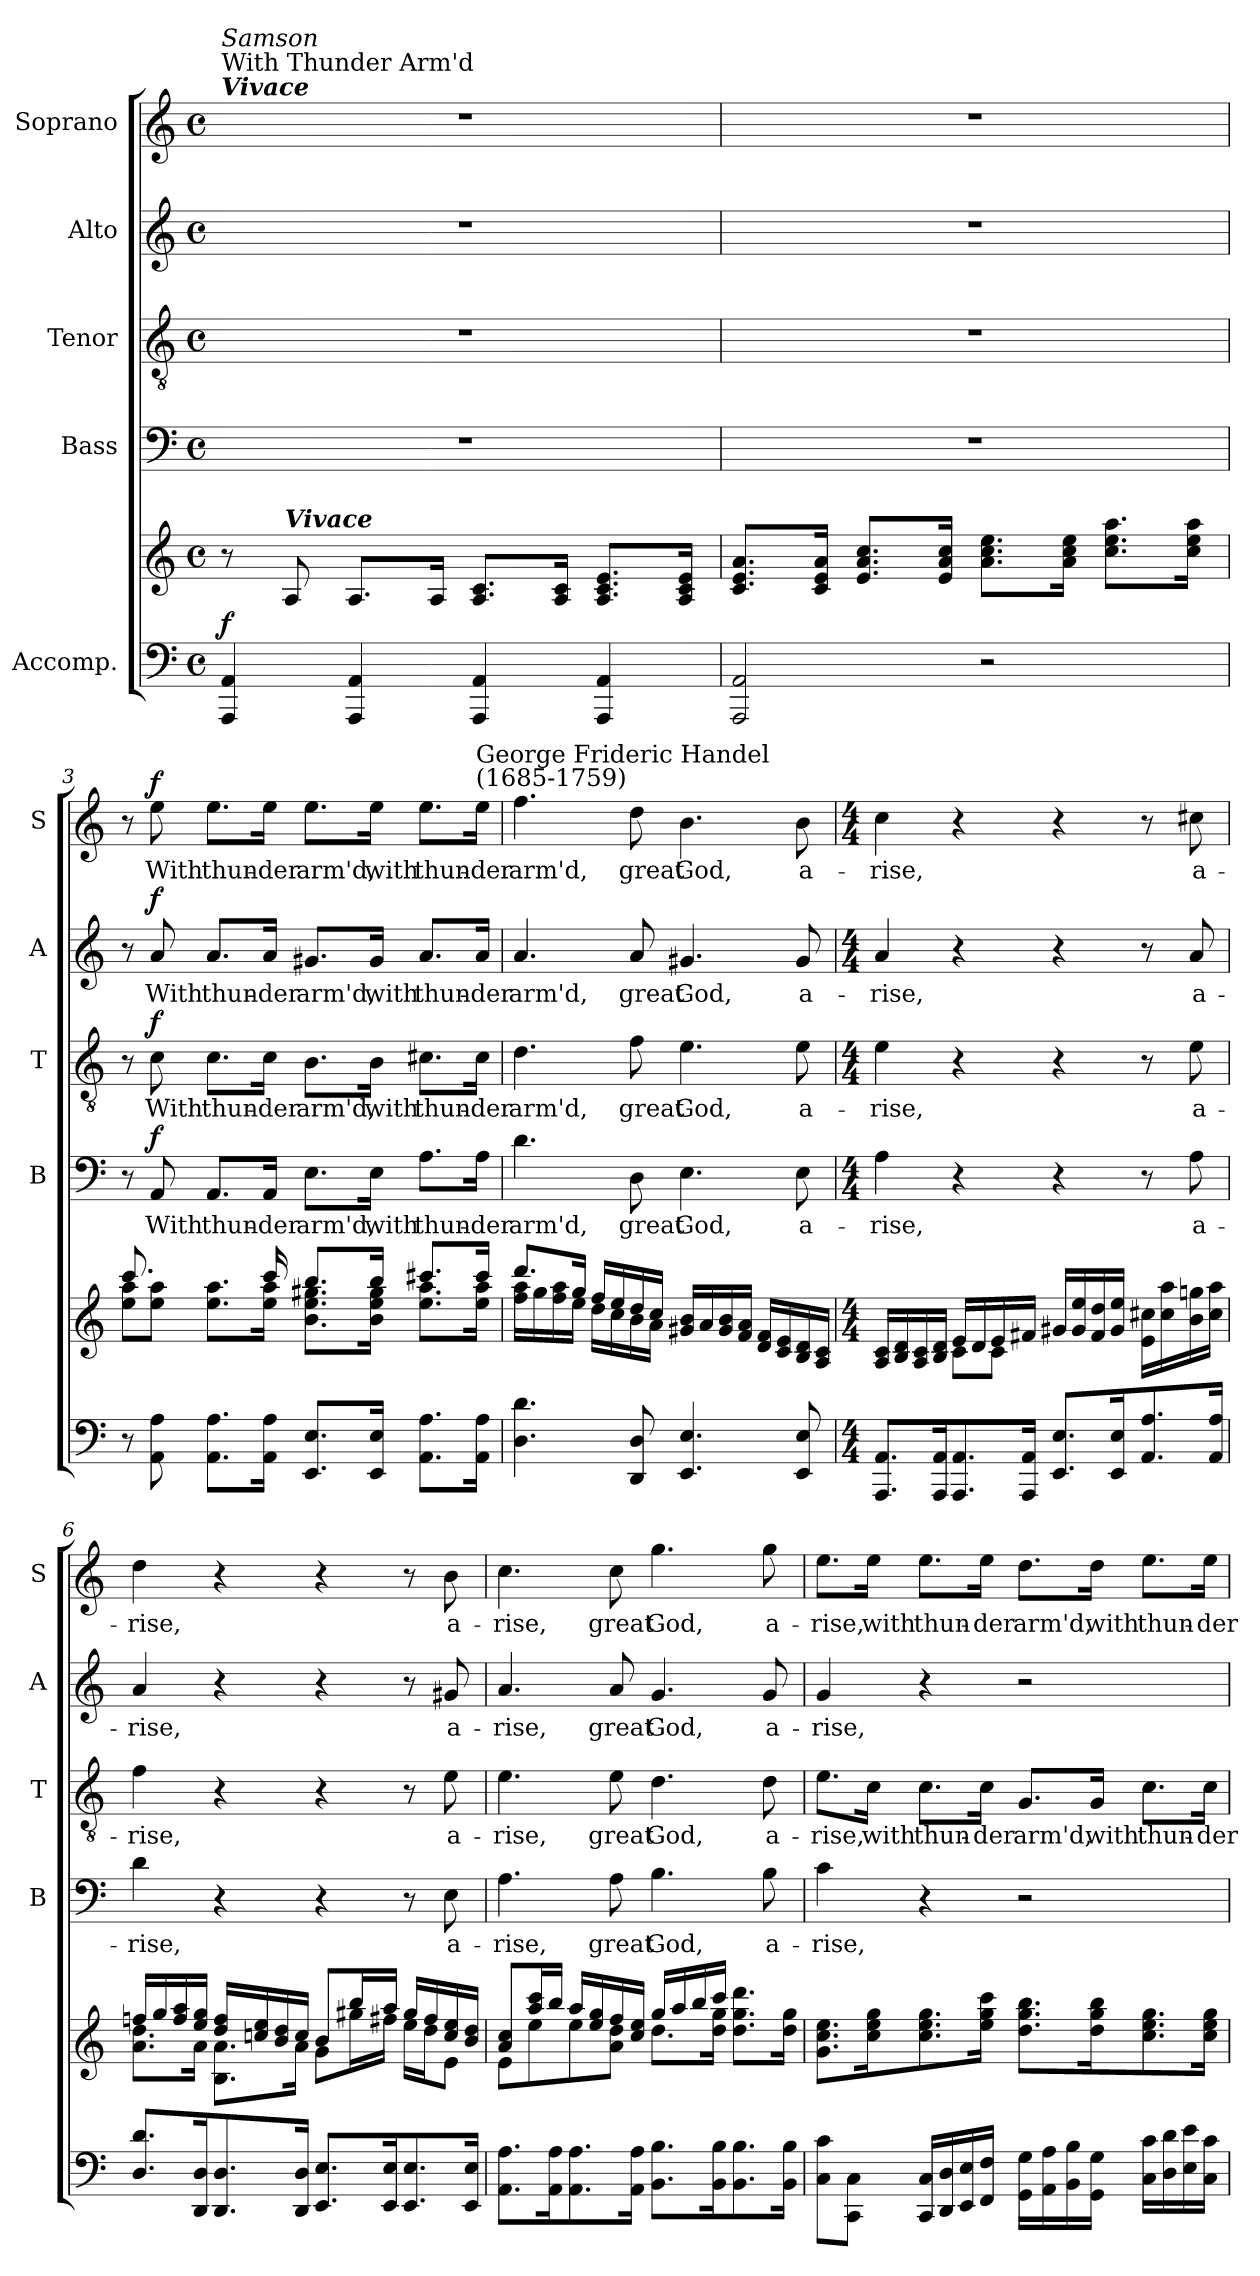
**kern	**kern	**dynam	**kern	**text	**dynam	**kern	**text	**dynam	**kern	**text	**dynam	**kern	**text	**dynam
*part5	*part5	*part5	*part4	*part4	*part4	*part3	*part3	*part3	*part2	*part2	*part2	*part1	*part1	*part1
*staff6	*staff5	*staff5/6	*staff4	*staff4	*staff4	*staff3	*staff3	*staff3	*staff2	*staff2	*staff2	*staff1	*staff1	*staff1
*I"Accomp.	*	*	*I"Bass	*	*	*I"Tenor	*	*	*I"Alto	*	*	*I"Soprano	*	*
*	*	*	*I'B	*	*	*I'T	*	*	*I'A	*	*	*I'S	*	*
*clefF4	*clefG2	*	*clefF4	*	*	*clefGv2	*	*	*clefG2	*	*	*clefG2	*	*
*k[]	*k[]	*	*k[]	*	*	*k[]	*	*	*k[]	*	*	*k[]	*	*
*C:	*C:	*	*C:	*	*	*C:	*	*	*C:	*	*	*C:	*	*
*M4/4	*M4/4	*	*M4/4	*	*	*M4/4	*	*	*M4/4	*	*	*M4/4	*	*
*met(c)	*met(c)	*	*met(c)	*	*	*met(c)	*	*	*met(c)	*	*	*met(c)	*	*
=1	=1	=1	=1	=1	=1	=1	=1	=1	=1	=1	=1	=1	=1	=1
*	*^	*	*	*	*	*	*	*	*	*	*	*	*	*
!	!	!	!	!	!	!	!	!	!	!	!	!	!LO:TX:a:Bi:t=Vivace	!	!
!	!	!	!	!	!	!	!	!	!	!	!	!	!LO:TX:a:t=With Thunder Arm'd	!	!
!	!	!	!	!	!	!	!	!	!	!	!	!	!LO:TX:a:i:t=Samson	!	!
!	!	!	!LO:DY:a=2	!	!	!	!	!	!	!	!	!	!	!	!
4AAA/ 4AA/	8r	2ryy	f	1r	.	.	1r	.	.	1r	.	.	1r	.	.
!	!LO:TX:a:Bi:t=Vivace	!	!	!	!	!	!	!	!	!	!	!	!	!	!
.	8A/	.	.	.	.	.	.	.	.	.	.	.	.	.	.
4AAA/ 4AA/	8.A/L	.	.	.	.	.	.	.	.	.	.	.	.	.	.
.	16A/Jk	.	.	.	.	.	.	.	.	.	.	.	.	.	.
4AAA/ 4AA/	8.A/ 8.c/L	2ryy	.	.	.	.	.	.	.	.	.	.	.	.	.
.	16A/ 16c/Jk	.	.	.	.	.	.	.	.	.	.	.	.	.	.
4AAA/ 4AA/	8.A/ 8.c/ 8.e/L	.	.	.	.	.	.	.	.	.	.	.	.	.	.
.	16A/ 16c/ 16e/Jk	.	.	.	.	.	.	.	.	.	.	.	.	.	.
=2	=2	=2	=2	=2	=2	=2	=2	=2	=2	=2	=2	=2	=2	=2	=2
2AAA/ 2AA/	8.c/ 8.e/ 8.a/L	2ryy	.	1r	.	.	1r	.	.	1r	.	.	1r	.	.
.	16c/ 16e/ 16a/Jk	.	.	.	.	.	.	.	.	.	.	.	.	.	.
.	8.e/ 8.a/ 8.cc/L	.	.	.	.	.	.	.	.	.	.	.	.	.	.
.	16e/ 16a/ 16cc/Jk	.	.	.	.	.	.	.	.	.	.	.	.	.	.
2r	8.a\ 8.cc\ 8.ee\L	2ryy	.	.	.	.	.	.	.	.	.	.	.	.	.
.	16a\ 16cc\ 16ee\Jk	.	.	.	.	.	.	.	.	.	.	.	.	.	.
.	8.cc\ 8.ee\ 8.aa\L	.	.	.	.	.	.	.	.	.	.	.	.	.	.
.	16cc\ 16ee\ 16aa\Jk	.	.	.	.	.	.	.	.	.	.	.	.	.	.
=3	=3	=3	=3	=3	=3	=3	=3	=3	=3	=3	=3	=3	=3	=3	=3
8r	8.ccc/	8ee\ 8aa\L	.	8r	.	.	8r	.	.	8r	.	.	8r	.	.
!	!	!	!	!	!LO:LY:b	!LO:DY:b	!	!LO:LY:b	!LO:DY:b	!	!LO:LY:b	!LO:DY:b	!	!LO:LY:b	!LO:DY:b
8AA\ 8A\	.	8ee\ 8aa\J	.	8AA/	With	f	8c\	With	f	8a/	With	f	8ee\	With	f
.	16ryy	.	.	.	.	.	.	.	.	.	.	.	.	.	.
!	!	!	!	!	!LO:LY:b	!	!	!LO:LY:b	!	!	!LO:LY:b	!	!	!LO:LY:b	!
8.AA\ 8.A\L	8.ryy	8.ee\ 8.aa\L	.	8.AA/L	thun-	.	8.c\L	thun-	.	8.a/L	thun-	.	8.ee\L	thun-	.
!	!	!	!	!	!LO:LY:b	!	!	!LO:LY:b	!	!	!LO:LY:b	!	!	!LO:LY:b	!
16AA\ 16A\Jk	16ccc/	16ee\ 16aa\Jk	.	16AA/Jk	-der	.	16c\Jk	-der	.	16a/Jk	-der	.	16ee\Jk	-der	.
!	!	!	!	!	!LO:LY:b	!	!	!LO:LY:b	!	!	!LO:LY:b	!	!	!LO:LY:b	!
8.EE/ 8.E/L	8.bb/L	8.b\ 8.ee\ 8.gg#X\L	.	8.E\L	arm'd,	.	8.B\L	arm'd,	.	8.g#X/L	arm'd,	.	8.ee\L	arm'd,	.
!	!	!	!	!	!LO:LY:b	!	!	!LO:LY:b	!	!	!LO:LY:b	!	!	!LO:LY:b	!
16EE/ 16E/Jk	16bb/Jk	16b\ 16ee\ 16gg#\Jk	.	16E\Jk	with	.	16B\Jk	with	.	16g#/Jk	with	.	16ee\Jk	with	.
!	!	!	!	!	!LO:LY:b	!	!	!LO:LY:b	!	!	!LO:LY:b	!	!	!LO:LY:b	!
8.AA\ 8.A\L	8.ccc#X/L	8.ee\ 8.aa\L	.	8.A\L	thun-	.	8.c#X\L	thun-	.	8.a/L	thun-	.	8.ee\L	thun-	.
!	!	!	!	!	!	!	!	!	!	!	!	!	!LO:TX:a:t=George Frideric Handel\n(1685-1759)	!	!
!	!	!	!	!	!LO:LY:b	!	!	!LO:LY:b	!	!	!LO:LY:b	!	!	!LO:LY:b	!
16AA\ 16A\Jk	16ccc#/Jk	16ee\ 16aa\Jk	.	16A\Jk	-der	.	16c#\Jk	-der	.	16a/Jk	-der	.	16ee\Jk	-der	.
=4	=4	=4	=4	=4	=4	=4	=4	=4	=4	=4	=4	=4	=4	=4	=4
!	!	!	!	!	!LO:LY:b	!	!	!LO:LY:b	!	!	!LO:LY:b	!	!	!LO:LY:b	!
4.D\ 4.d\	8.ddd/L	16ff\ 16aa\LL	.	4.d\	arm'd,	.	4.d\	arm'd,	.	4.a/	arm'd,	.	4.ff\	arm'd,	.
.	.	16gg\	.	.	.	.	.	.	.	.	.	.	.	.	.
.	.	16ff\ 16aa\	.	.	.	.	.	.	.	.	.	.	.	.	.
.	16gg/Jk	16ee\JJ	.	.	.	.	.	.	.	.	.	.	.	.	.
.	16ff/LL	16dd\LL	.	.	.	.	.	.	.	.	.	.	.	.	.
.	16ee/	16cc\	.	.	.	.	.	.	.	.	.	.	.	.	.
!	!	!	!	!	!LO:LY:b	!	!	!LO:LY:b	!	!	!LO:LY:b	!	!	!LO:LY:b	!
8DD/ 8D/	16dd/	16b\	.	8D\	great	.	8f\	great	.	8a/	great	.	8dd\	great	.
.	16cc/JJ	16a\JJ	.	.	.	.	.	.	.	.	.	.	.	.	.
!	!	!	!	!	!LO:LY:b	!	!	!LO:LY:b	!	!	!LO:LY:b	!	!	!LO:LY:b	!
4.EE/ 4.E/	16g#X/ 16b/LL	2ryy	.	4.E\	God,	.	4.e\	God,	.	4.g#X/	God,	.	4.b\	God,	.
.	16a/	.	.	.	.	.	.	.	.	.	.	.	.	.	.
.	16g#/ 16b/	.	.	.	.	.	.	.	.	.	.	.	.	.	.
.	16f/ 16a/JJ	.	.	.	.	.	.	.	.	.	.	.	.	.	.
.	16d/ 16f/LL	.	.	.	.	.	.	.	.	.	.	.	.	.	.
.	16c/ 16e/	.	.	.	.	.	.	.	.	.	.	.	.	.	.
!	!	!	!	!	!LO:LY:b	!	!	!LO:LY:b	!	!	!LO:LY:b	!	!	!LO:LY:b	!
8EE/ 8E/	16B/ 16d/	.	.	8E\	a-	.	8e\	a-	.	8g#/	a-	.	8b\	a-	.
.	16A/ 16c/JJ	.	.	.	.	.	.	.	.	.	.	.	.	.	.
!!LO:LB:g=z
=5	=5	=5	=5	=5	=5	=5	=5	=5	=5	=5	=5	=5	=5	=5	=5
*M4/4	*M4/4	*	*	*M4/4	*	*	*M4/4	*	*	*M4/4	*	*	*M4/4	*	*
!	!	!	!	!	!LO:LY:b	!	!	!LO:LY:b	!	!	!LO:LY:b	!	!	!LO:LY:b	!
8.AAA/ 8.AA/L	16A/ 16c/LL	4ryy	.	4A\	-rise,	.	4e\	-rise,	.	4a/	-rise,	.	4cc\	-rise,	.
.	16B/ 16d/	.	.	.	.	.	.	.	.	.	.	.	.	.	.
.	16A/ 16c/	.	.	.	.	.	.	.	.	.	.	.	.	.	.
16AAA/ 16AA/k	16B/ 16d/JJ	.	.	.	.	.	.	.	.	.	.	.	.	.	.
8.AAA/ 8.AA/	16e/LL	8c\L	.	4r	.	.	4r	.	.	4r	.	.	4r	.	.
.	16d/	.	.	.	.	.	.	.	.	.	.	.	.	.	.
.	16e/	8c\J	.	.	.	.	.	.	.	.	.	.	.	.	.
16AAA/ 16AA/Jk	16f#X/JJ	.	.	.	.	.	.	.	.	.	.	.	.	.	.
8.EE/ 8.E/L	16g#X/LL	4ryy	.	4r	.	.	4r	.	.	4r	.	.	4r	.	.
.	16g#/ 16ee/	.	.	.	.	.	.	.	.	.	.	.	.	.	.
.	16f#/ 16dd/	.	.	.	.	.	.	.	.	.	.	.	.	.	.
16EE/ 16E/k	16g#/ 16ee/JJ	.	.	.	.	.	.	.	.	.	.	.	.	.	.
8.AA/ 8.A/	4ryy	16e\ 16cc#X\LL	.	8r	.	.	8r	.	.	8r	.	.	8r	.	.
.	.	16cc#\ 16aa\	.	.	.	.	.	.	.	.	.	.	.	.	.
!	!	!	!	!	!LO:LY:b	!	!	!LO:LY:b	!	!	!LO:LY:b	!	!	!LO:LY:b	!
.	.	16b\ 16ggn\	.	8A\	a-	.	8e\	a-	.	8a/	a-	.	8cc#X\	a-	.
16AA/ 16A/Jk	.	16cc#\ 16aa\JJ	.	.	.	.	.	.	.	.	.	.	.	.	.
=6	=6	=6	=6	=6	=6	=6	=6	=6	=6	=6	=6	=6	=6	=6	=6
!	!	!	!	!	!LO:LY:b	!	!	!LO:LY:b	!	!	!LO:LY:b	!	!	!LO:LY:b	!
8.D/ 8.d/L	16ffni/LL	8.a\ 8.dd\L	.	4d\	-rise,	.	4f\	-rise,	.	4a/	-rise,	.	4dd\	-rise,	.
.	16gg/	.	.	.	.	.	.	.	.	.	.	.	.	.	.
.	16ff/ 16aa/	.	.	.	.	.	.	.	.	.	.	.	.	.	.
16DD/ 16D/k	16ee/ 16gg/JJ	16a\Jk	.	.	.	.	.	.	.	.	.	.	.	.	.
8.DD/ 8.D/	16dd/ 16ff/LL	8.B\ 8.a\L	.	4r	.	.	4r	.	.	4r	.	.	4r	.	.
.	16ccni/ 16ee/	.	.	.	.	.	.	.	.	.	.	.	.	.	.
.	16b/ 16dd/	.	.	.	.	.	.	.	.	.	.	.	.	.	.
16DD/ 16D/Jk	16cc/JJ	16a\Jk	.	.	.	.	.	.	.	.	.	.	.	.	.
8.EE/ 8.E/L	8b/L	8g\L	.	4r	.	.	4r	.	.	4r	.	.	4r	.	.
.	16bb/L	16gg#X\L	.	.	.	.	.	.	.	.	.	.	.	.	.
16EE/ 16E/k	16aa/JJ	16ff#X\JJ	.	.	.	.	.	.	.	.	.	.	.	.	.
8.EE/ 8.E/	16gg#/LL	16ee\LL	.	8r	.	.	8r	.	.	8r	.	.	8r	.	.
.	16ff#/	16dd\J	.	.	.	.	.	.	.	.	.	.	.	.	.
!	!	!	!	!	!LO:LY:b	!	!	!LO:LY:b	!	!	!LO:LY:b	!	!	!LO:LY:b	!
.	16cc/ 16ee/	8e\J	.	8E\	a-	.	8e\	a-	.	8g#X/	a-	.	8b\	a-	.
16EE/ 16E/Jk	16b/ 16dd/JJ	.	.	.	.	.	.	.	.	.	.	.	.	.	.
=7	=7	=7	=7	=7	=7	=7	=7	=7	=7	=7	=7	=7	=7	=7	=7
!	!	!	!	!	!LO:LY:b	!	!	!LO:LY:b	!	!	!LO:LY:b	!	!	!LO:LY:b	!
8.AA\ 8.A\L	8a/ 8cc/L	8e\L	.	4.A\	-rise,	.	4.e\	-rise,	.	4.a/	-rise,	.	4.cc\	-rise,	.
.	16aa/ 16ccc/L	8ee\	.	.	.	.	.	.	.	.	.	.	.	.	.
16AA\ 16A\k	16bb/JJ	.	.	.	.	.	.	.	.	.	.	.	.	.	.
8.AA\ 8.A\	16aa/LL	8ee\	.	.	.	.	.	.	.	.	.	.	.	.	.
.	16ee/ 16gg/	.	.	.	.	.	.	.	.	.	.	.	.	.	.
!	!	!	!	!	!LO:LY:b	!	!	!LO:LY:b	!	!	!LO:LY:b	!	!	!LO:LY:b	!
.	16ff/	8a\ 8dd\J	.	8A\	great	.	8e\	great	.	8a/	great	.	8cc\	great	.
16AA\ 16A\Jk	16cc/ 16ee/JJ	.	.	.	.	.	.	.	.	.	.	.	.	.	.
!	!	!	!	!	!LO:LY:b	!	!	!LO:LY:b	!	!	!LO:LY:b	!	!	!LO:LY:b	!
8.BB\ 8.B\L	16gg/LL	8.dd\L	.	4.B\	God,	.	4.d\	God,	.	4.g/	God,	.	4.gg\	God,	.
.	16aa/	.	.	.	.	.	.	.	.	.	.	.	.	.	.
.	16bb/	.	.	.	.	.	.	.	.	.	.	.	.	.	.
16BB\ 16B\k	16ccc/JJ	16dd\ 16gg\Jk	.	.	.	.	.	.	.	.	.	.	.	.	.
8.BB\ 8.B\	8.dd\ 8.gg\ 8.ddd\L	4ryy	.	.	.	.	.	.	.	.	.	.	.	.	.
!	!	!	!	!	!LO:LY:b	!	!	!LO:LY:b	!	!	!LO:LY:b	!	!	!LO:LY:b	!
.	.	.	.	8B\	a-	.	8d\	a-	.	8g/	a-	.	8gg\	a-	.
16BB\ 16B\Jk	16dd\ 16gg\Jk	.	.	.	.	.	.	.	.	.	.	.	.	.	.
!!LO:LB:g=z
=8	=8	=8	=8	=8	=8	=8	=8	=8	=8	=8	=8	=8	=8	=8	=8
*^	*	*	*	*	*	*	*	*	*	*	*	*	*	*	*
!	!	!	!	!	!	!LO:LY:b	!	!	!LO:LY:b	!	!	!LO:LY:b	!	!	!LO:LY:b	!
8C\ 8c\L	1ryy	8.g\ 8.cc\ 8.ee\L	2ryy	.	4c\	-rise,	.	8.e\L	-rise,	.	4g/	-rise,	.	8.ee\L	-rise,	.
8CC\ 8C\J	.	.	.	.	.	.	.	.	.	.	.	.	.	.	.	.
!	!	!	!	!	!	!	!	!	!LO:LY:b	!	!	!	!	!	!LO:LY:b	!
.	.	16cc\ 16ee\ 16gg\k	.	.	.	.	.	16c\Jk	with	.	.	.	.	16ee\Jk	with	.
!	!	!	!	!	!	!	!	!	!LO:LY:b	!	!	!	!	!	!LO:LY:b	!
16CC/ 16C/LL	.	8.cc\ 8.ee\ 8.gg\	.	.	4r	.	.	8.c\L	thun-	.	4r	.	.	8.ee\L	thun-	.
16DD/ 16D/	.	.	.	.	.	.	.	.	.	.	.	.	.	.	.	.
16EE/ 16E/	.	.	.	.	.	.	.	.	.	.	.	.	.	.	.	.
!	!	!	!	!	!	!	!	!	!LO:LY:b	!	!	!	!	!	!LO:LY:b	!
16FF/ 16F/JJ	.	16ee\ 16gg\ 16ccc\Jk	.	.	.	.	.	16c\Jk	-der	.	.	.	.	16ee\Jk	-der	.
!	!	!	!	!	!	!	!	!	!LO:LY:b	!	!	!	!	!	!LO:LY:b	!
16GG\ 16G\LL	.	8.dd\ 8.gg\ 8.bb\L	2ryy	.	2r	.	.	8.G/L	arm'd,	.	2r	.	.	8.dd\L	arm'd,	.
16AA\ 16A\	.	.	.	.	.	.	.	.	.	.	.	.	.	.	.	.
16BB\ 16B\	.	.	.	.	.	.	.	.	.	.	.	.	.	.	.	.
!	!	!	!	!	!	!	!	!	!LO:LY:b	!	!	!	!	!	!LO:LY:b	!
16GG\ 16G\JJ	.	16dd\ 16gg\ 16bb\k	.	.	.	.	.	16G/Jk	with	.	.	.	.	16dd\Jk	with	.
!	!	!	!	!	!	!	!	!	!LO:LY:b	!	!	!	!	!	!LO:LY:b	!
16C\ 16c\LL	.	8.cc\ 8.ee\ 8.gg\	.	.	.	.	.	8.c\L	thun-	.	.	.	.	8.ee\L	thun-	.
16D\ 16d\	.	.	.	.	.	.	.	.	.	.	.	.	.	.	.	.
16E\ 16e\	.	.	.	.	.	.	.	.	.	.	.	.	.	.	.	.
!	!	!	!	!	!	!	!	!	!LO:LY:b	!	!	!	!	!	!LO:LY:b	!
16C\ 16c\JJ	.	16cc\ 16ee\ 16gg\Jk	.	.	.	.	.	16c\Jk	-der	.	.	.	.	16ee\Jk	-der	.
*v	*v	*	*	*	*	*	*	*	*	*	*	*	*	*	*	*
*	*v	*v	*	*	*	*	*	*	*	*	*	*	*	*	*
=	=	=	=	=	=	=	=	=	=	=	=	=	=	=
*-	*-	*-	*-	*-	*-	*-	*-	*-	*-	*-	*-	*-	*-	*-
